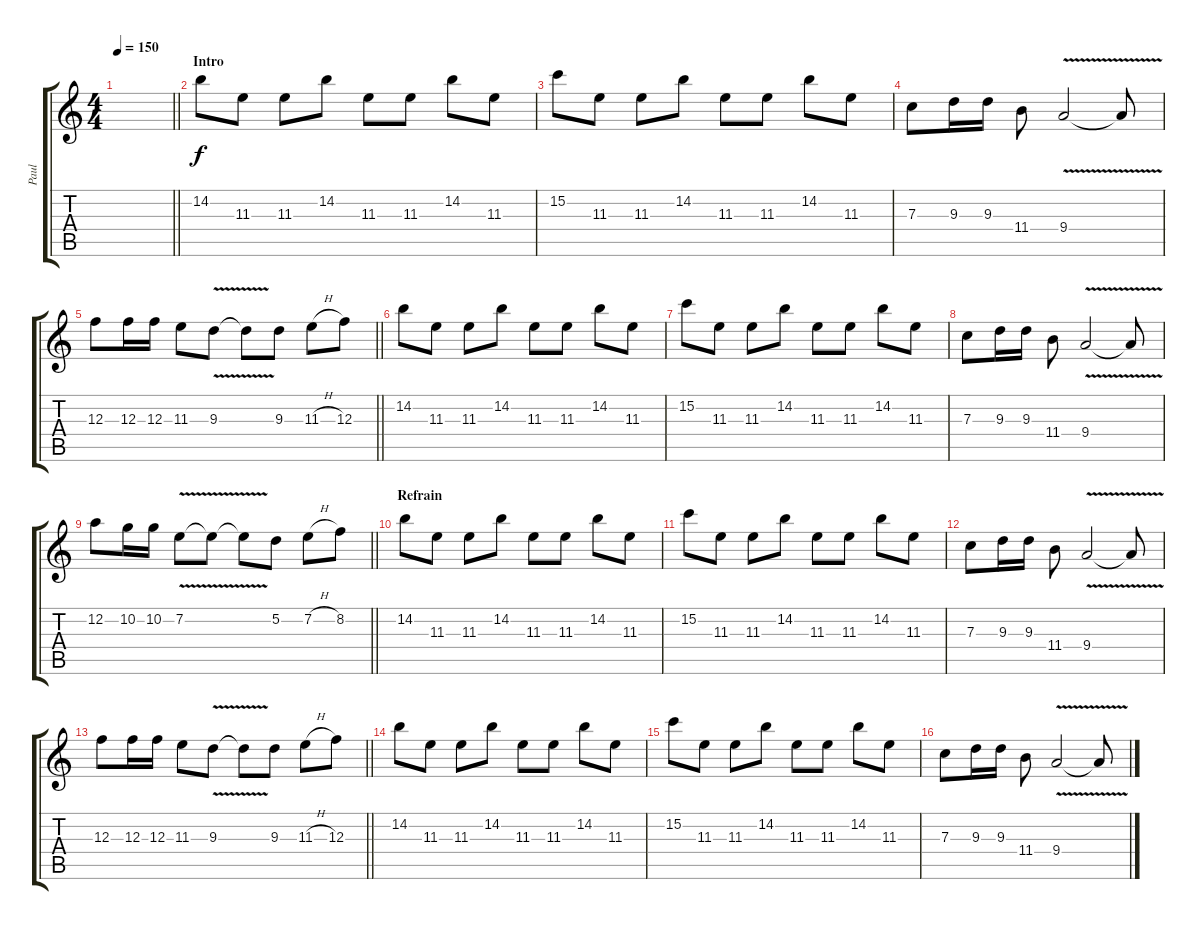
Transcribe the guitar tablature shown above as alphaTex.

\track ("Paul" "Paul") {instrument distortionguitar}
\staff {score tabs}
\tuning (D4 A3 F3 C3 G2 D2) {hide}
\ts (4 4)
\tempo 150
\clef g2
\barLineRight lightlight
\ks c
|
\section ("" "Intro")
14.2.8 11.3.8 11.3.8 14.2.8 11.3.8 11.3.8 14.2.8 11.3.8 |
15.2.8 11.3.8 11.3.8 14.2.8 11.3.8 11.3.8 14.2.8 11.3.8 |
7.3.8 9.3.16 9.3.16 11.4.8 9.4{v}.2 9.4{v t}.8 |
\barLineRight lightlight
12.3.8 12.3.16 12.3.16 11.3.8 9.3{v}.8 9.3{v t}.8 9.3.8 11.3{h}.8 12.3.8 |
14.2.8 11.3.8 11.3.8 14.2.8 11.3.8 11.3.8 14.2.8 11.3.8 |
15.2.8 11.3.8 11.3.8 14.2.8 11.3.8 11.3.8 14.2.8 11.3.8 |
7.3.8 9.3.16 9.3.16 11.4.8 9.4{v}.2 9.4{v t}.8 |
\barLineRight lightlight
12.2.8 10.2.16 10.2.16 7.2{v}.8 7.2{v t}.8 7.2{v t}.8 5.2.8 7.2{h}.8 8.2.8 |
\section ("" "Refrain")
14.2.8 11.3.8 11.3.8 14.2.8 11.3.8 11.3.8 14.2.8 11.3.8 |
15.2.8 11.3.8 11.3.8 14.2.8 11.3.8 11.3.8 14.2.8 11.3.8 |
7.3.8 9.3.16 9.3.16 11.4.8 9.4{v}.2 9.4{v t}.8 |
\barLineRight lightlight
12.3.8 12.3.16 12.3.16 11.3.8 9.3{v}.8 9.3{v t}.8 9.3.8 11.3{h}.8 12.3.8 |
14.2.8 11.3.8 11.3.8 14.2.8 11.3.8 11.3.8 14.2.8 11.3.8 |
15.2.8 11.3.8 11.3.8 14.2.8 11.3.8 11.3.8 14.2.8 11.3.8 |
7.3.8 9.3.16 9.3.16 11.4.8 9.4{v}.2 9.4{v t}.8
